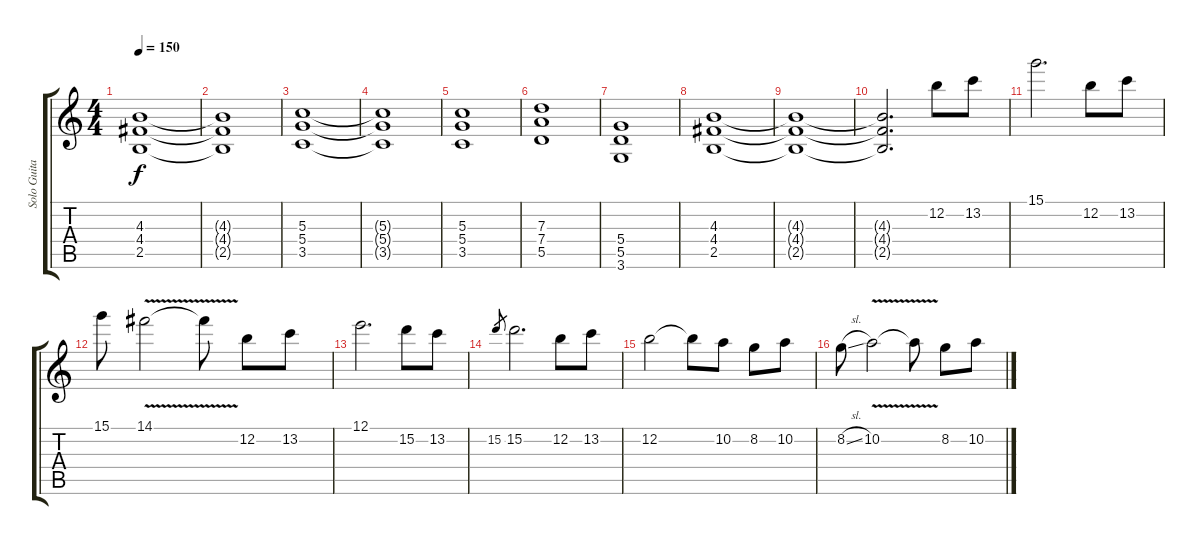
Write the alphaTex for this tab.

\track ("Solo Guitar" "Solo Guita") {instrument acousticguitarsteel}
\staff {score tabs}
\tuning (E4 B3 G3 D3 A2 E2) {hide}
\ts (4 4)
\tempo 150
\clef g2
\ks c
(4.3 4.4 2.5).1{dy f volume 11 instrument distortionguitar} |
(4.3{t} 4.4{t} 2.5{t}).1 |
(5.3 5.4 3.5).1 |
(5.3{t} 5.4{t} 3.5{t}).1 |
(5.3 5.4 3.5).1 |
(7.3 7.4 5.5).1 |
(5.4 5.5 3.6).1 |
(4.3 4.4 2.5).1 |
(4.3{t} 4.4{t} 2.5{t}).1 |
(4.3{t} 4.4{t} 2.5{t}).2{d} 12.2.8 13.2.8 |
15.1.2{d} 12.2.8 13.2.8 |
15.1.8 14.1{v}.2 14.1{t}.8 12.2.8 13.2.8 |
12.1.2{d} 15.2.8 13.2.8 |
15.2.8{gr} 15.2.2{d} 12.2.8 13.2.8 |
12.2.2 12.2{t}.8 10.2.8 8.2.8 10.2.8 |
8.2{sl}.8 10.2{v}.2 10.2{t}.8 8.2.8 10.2.8
